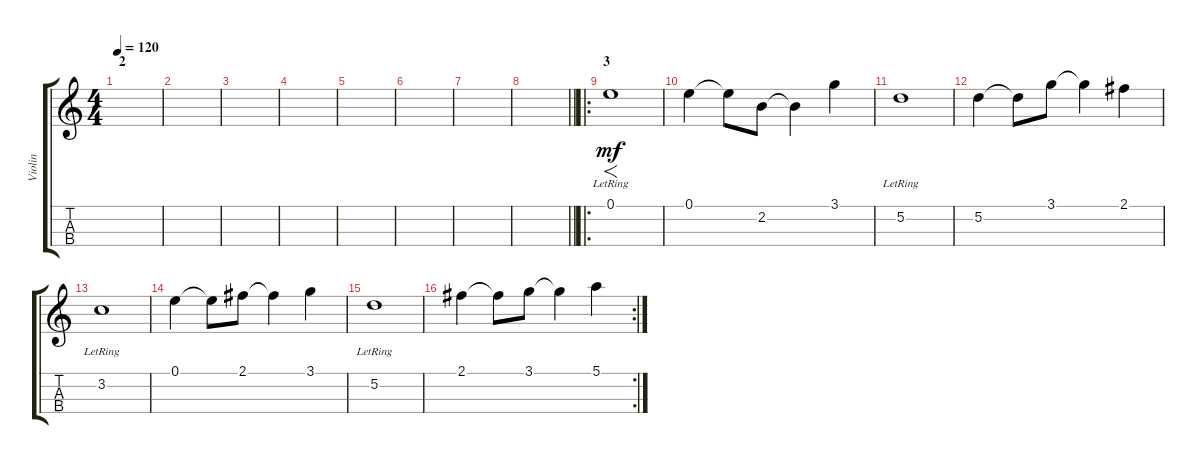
\track ("Violin" "Violin") {instrument violin}
\staff {score tabs}
\tuning (E5 A4 D4 G3) {hide}
\ts (4 4)
\section ("" "2")
\tempo 120
\clef g2
\ks c
|
|
|
|
|
|
|
\barLineRight lightlight
|
\ro
\section ("" "3")
0.1{lr}.1{f dy mf} |
0.1.4 0.1{t}.8 2.2.8 2.2{t}.4 3.1.4 |
5.2{lr}.1 |
5.2.4 5.2{t}.8 3.1.8 3.1{t}.4 2.1.4 |
3.2{lr}.1 |
0.1.4 0.1{t}.8 2.1.8 2.1{t}.4 3.1.4 |
5.2{lr}.1 |
\rc 2
2.1.4 2.1{t}.8 3.1.8 3.1{t}.4 5.1.4
